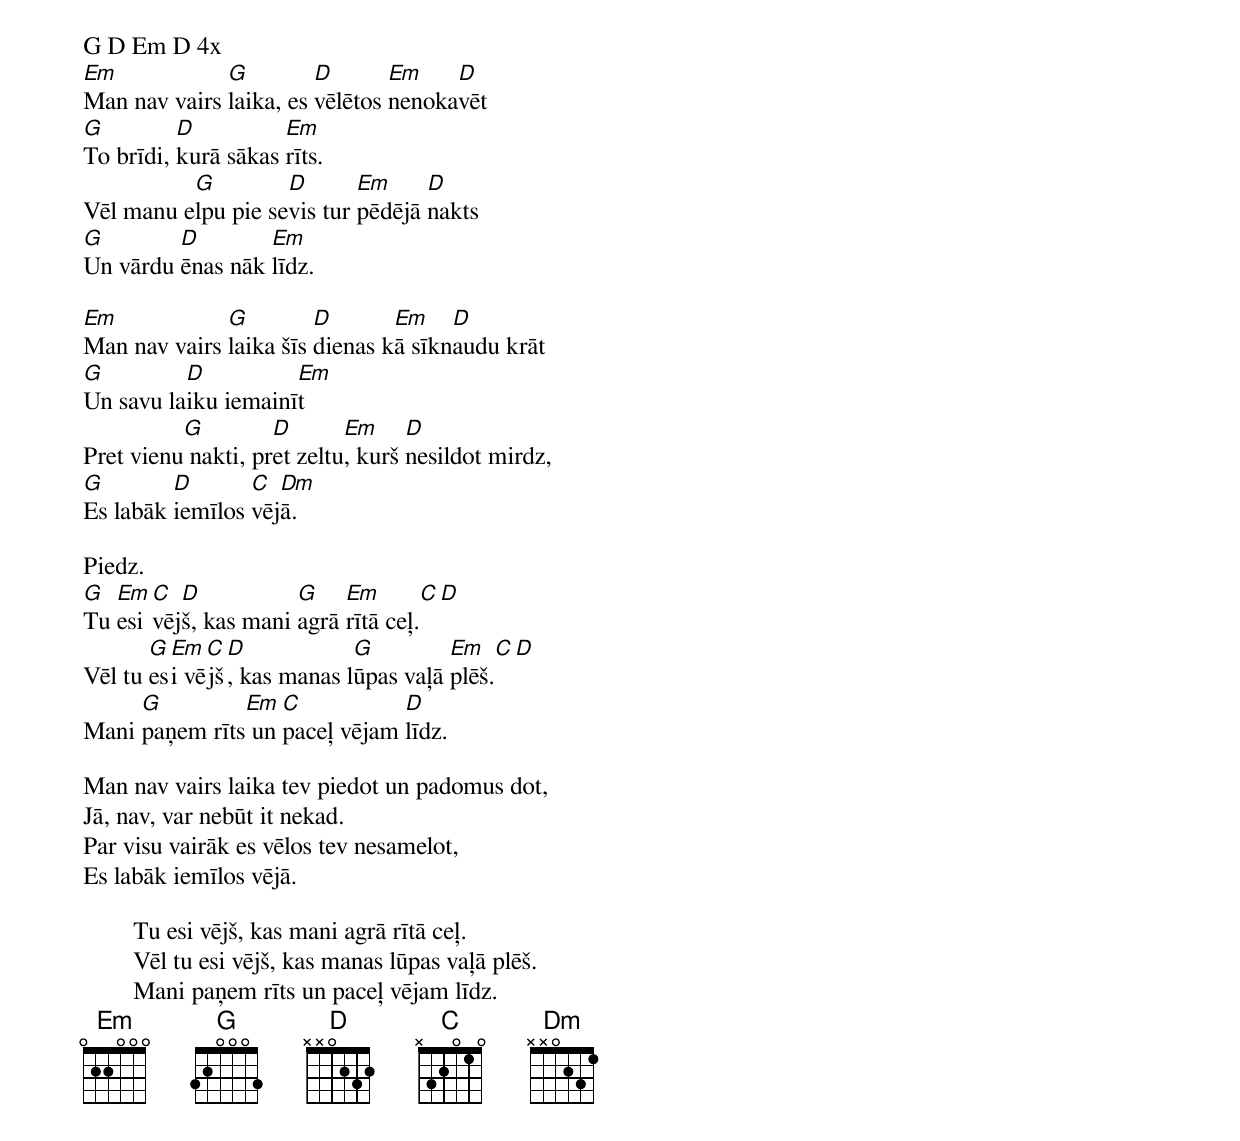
G D Em D 4x
Em            G         D       Em    D
Man nav vairs laika, es vēlētos nenokavēt
G         D          Em
To brīdi, kurā sākas rīts.
          G         D       Em     D
Vēl manu elpu pie sevis tur pēdējā nakts
G        D        Em
Un vārdu ēnas nāk līdz.

Em            G         D       Em    D
Man nav vairs laika šīs dienas kā sīknaudu krāt
G         D          Em
Un savu laiku iemainīt
          G         D       Em     D
Pret vienu nakti, pret zeltu, kurš nesildot mirdz,
G        D       C  Dm
Es labāk iemīlos vējā.

Piedz.
G  Em  C  D           G    Em        C D
Tu esi vējš, kas mani agrā rītā ceļ.
       G Em  C D            G         Em    C D
Vēl tu esi vējš, kas manas lūpas vaļā plēš.
     G         Em  C           D
Mani paņem rīts un paceļ vējam līdz.

Man nav vairs laika tev piedot un padomus dot,
Jā, nav, var nebūt it nekad.
Par visu vairāk es vēlos tev nesamelot,
Es labāk iemīlos vējā.

	Tu esi vējš, kas mani agrā rītā ceļ.
	Vēl tu esi vējš, kas manas lūpas vaļā plēš.
	Mani paņem rīts un paceļ vējam līdz.
